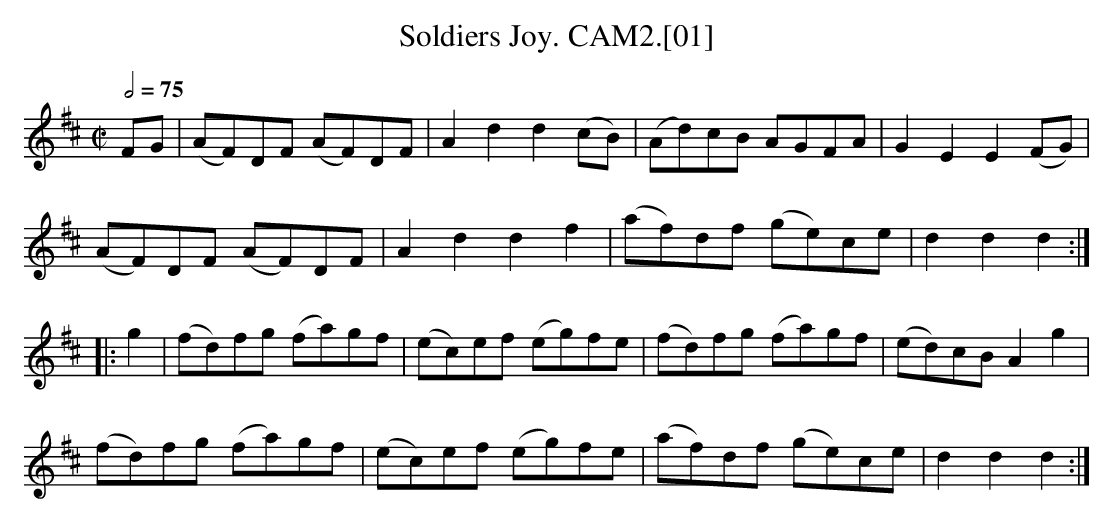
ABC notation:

X:1
T:Soldiers Joy. CAM2.[01]
M:C|
L:1/8
Q:2/4=75
K:D
FG | (AF)DF (AF)DF | A2d2d2 (cB) | (Ad)cB AGFA | G2E2E2 (FG) |
(AF)DF (AF)DF | A2d2 d2f2 | (af)df (ge)ce | d2d2d2 :|
|: g2 | (fd)fg (fa)gf | (ec)ef (eg)fe | (fd)fg (fa)gf | (ed)cB A2g2 |
(fd)fg (fa)gf | (ec)ef (eg)fe | (af)df (ge)ce | d2d2d2 :|
